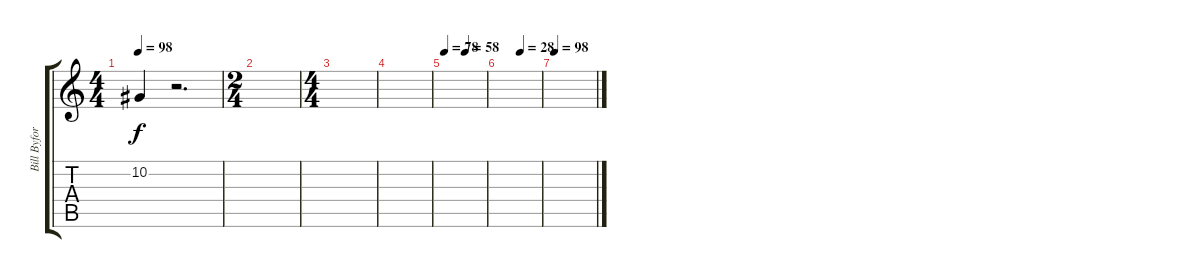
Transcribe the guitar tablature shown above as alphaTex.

\track ("Bill Byford" "Bill Byfor") {instrument lead2sawtooth}
\staff {score tabs}
\tuning (Eb4 Bb3 Gb3 Db3 Ab2 Eb2) {hide}
\ts (4 4)
\tempo 98
\clef g2
\ks c
10.2{t}.4{dy f} r.2{d} |
\ts (2 4)
|
\ts (4 4)
|
|
\tempo 78
\tempo (58 0.5)
|
\tempo (28 0.5)
|
\tempo 98
